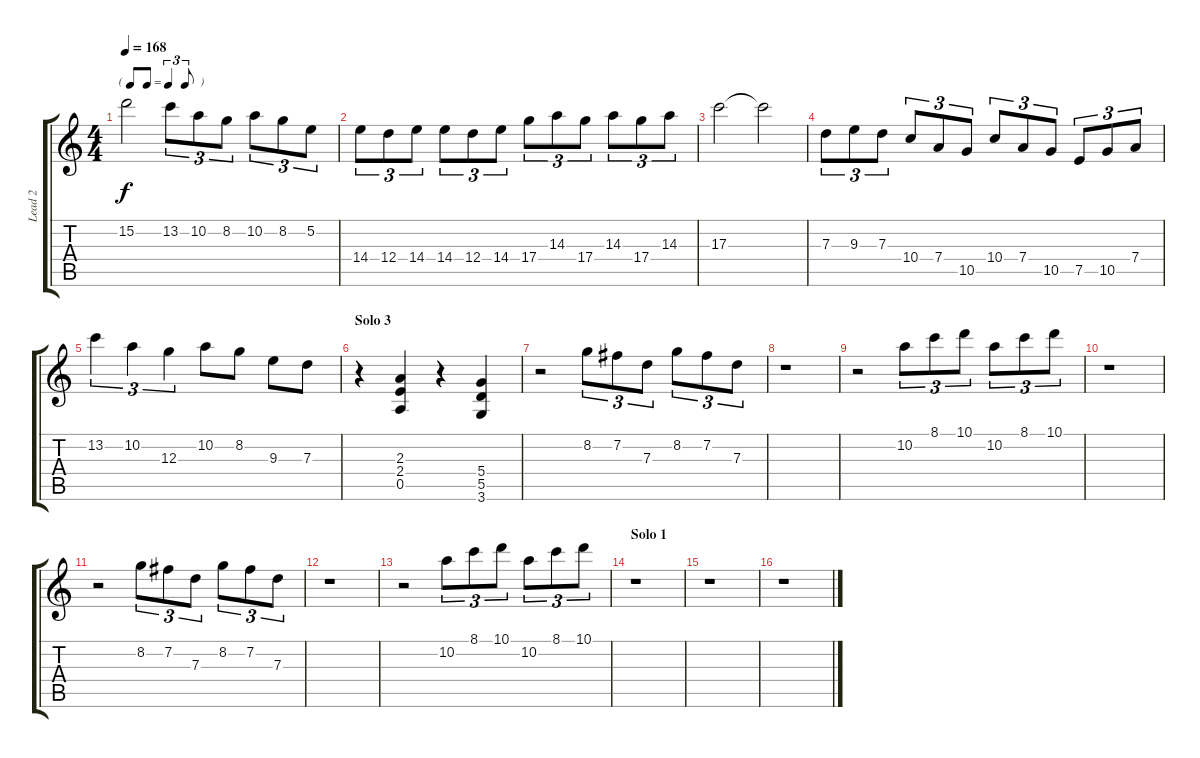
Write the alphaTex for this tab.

\track ("Lead 2" "Lead 2") {instrument overdrivenguitar}
\staff {score tabs}
\tuning (E4 B3 G3 D3 A2 E2) {hide}
\ts (4 4)
\tf triplet8th
\tempo 168
\clef g2
\ks c
15.2.2{dy f} 13.2.8{tu (3 2)} 10.2.8{tu (3 2)} 8.2.8{tu (3 2)} 10.2.8{tu (3 2)} 8.2.8{tu (3 2)} 5.2.8{tu (3 2)} |
14.4.8{tu (3 2)} 12.4.8{tu (3 2)} 14.4.8{tu (3 2)} 14.4.8{tu (3 2)} 12.4.8{tu (3 2)} 14.4.8{tu (3 2)} 17.4.8{tu (3 2)} 14.3.8{tu (3 2)} 17.4.8{tu (3 2)} 14.3.8{tu (3 2)} 17.4.8{tu (3 2)} 14.3.8{tu (3 2)} |
17.3.2 17.3{t}.2 |
7.3.8{tu (3 2)} 9.3.8{tu (3 2)} 7.3.8{tu (3 2)} 10.4.8{tu (3 2)} 7.4.8{tu (3 2)} 10.5.8{tu (3 2)} 10.4.8{tu (3 2)} 7.4.8{tu (3 2)} 10.5.8{tu (3 2)} 7.5.8{tu (3 2)} 10.5.8{tu (3 2)} 7.4.8{tu (3 2)} |
13.2.4{tu (3 2)} 10.2.4{tu (3 2)} 12.3.4{tu (3 2)} 10.2.8 8.2.8 9.3.8 7.3.8 |
\section ("" "Solo 3")
r.4{instrument drawbarorgan} (2.3 2.4 0.5).4 r.4 (5.4 5.5 3.6).4 |
r.2 8.2.8{tu (3 2)} 7.2.8{tu (3 2)} 7.3.8{tu (3 2)} 8.2.8{tu (3 2)} 7.2.8{tu (3 2)} 7.3.8{tu (3 2)} |
r.1 |
r.2 10.2.8{tu (3 2)} 8.1.8{tu (3 2)} 10.1.8{tu (3 2)} 10.2.8{tu (3 2)} 8.1.8{tu (3 2)} 10.1.8{tu (3 2)} |
r.1 |
r.2 8.2.8{tu (3 2)} 7.2.8{tu (3 2)} 7.3.8{tu (3 2)} 8.2.8{tu (3 2)} 7.2.8{tu (3 2)} 7.3.8{tu (3 2)} |
r.1 |
r.2 10.2.8{tu (3 2)} 8.1.8{tu (3 2)} 10.1.8{tu (3 2)} 10.2.8{tu (3 2)} 8.1.8{tu (3 2)} 10.1.8{tu (3 2)} |
\section ("" "Solo 1")
r.1 |
r.1 |
r.1
